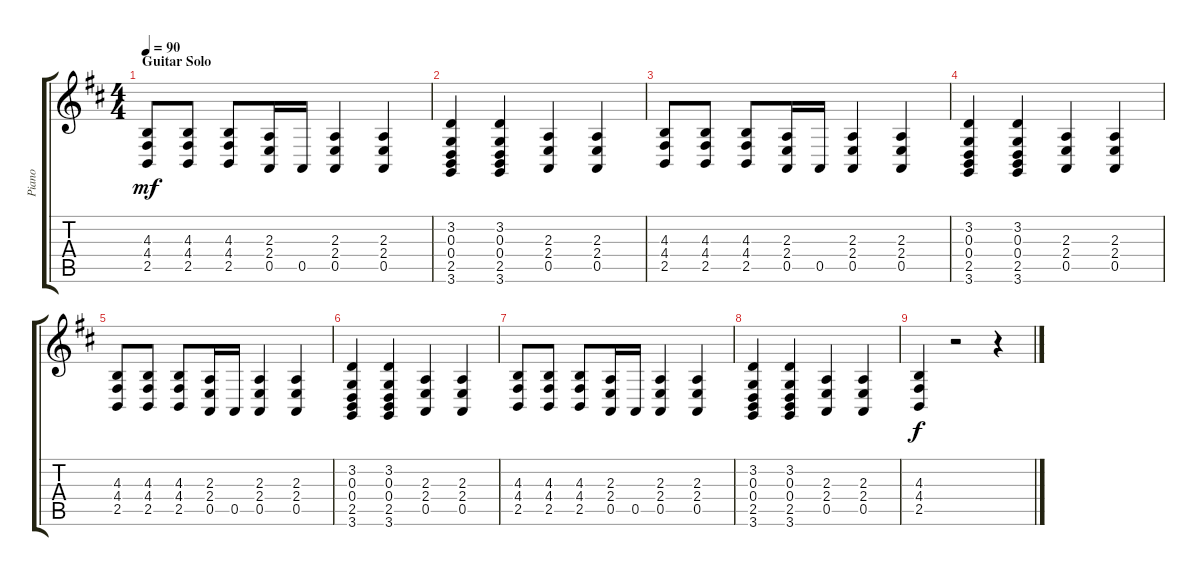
\track ("Piano" "Piano") {instrument acousticgrandpiano}
\staff {score tabs}
\tuning (E4 B3 G3 D3 A2 E2) {hide}
\ts (4 4)
\section ("" "Guitar Solo")
\tempo 90
\clef g2
\ks d
(4.3 4.4 2.5).8{dy mf} (4.3 4.4 2.5).8 (4.3 4.4 2.5).8 (2.3 2.4 0.5).16 0.5.16 (2.3 2.4 0.5).4 (2.3 2.4 0.5).4 |
(3.2 0.3 0.4 2.5 3.6).4 (3.2 0.3 0.4 2.5 3.6).4 (2.3 2.4 0.5).4 (2.3 2.4 0.5).4 |
(4.3 4.4 2.5).8 (4.3 4.4 2.5).8 (4.3 4.4 2.5).8 (2.3 2.4 0.5).16 0.5.16 (2.3 2.4 0.5).4 (2.3 2.4 0.5).4 |
(3.2 0.3 0.4 2.5 3.6).4 (3.2 0.3 0.4 2.5 3.6).4 (2.3 2.4 0.5).4 (2.3 2.4 0.5).4 |
(4.3 4.4 2.5).8 (4.3 4.4 2.5).8 (4.3 4.4 2.5).8 (2.3 2.4 0.5).16 0.5.16 (2.3 2.4 0.5).4 (2.3 2.4 0.5).4 |
(3.2 0.3 0.4 2.5 3.6).4 (3.2 0.3 0.4 2.5 3.6).4 (2.3 2.4 0.5).4 (2.3 2.4 0.5).4 |
(4.3 4.4 2.5).8 (4.3 4.4 2.5).8 (4.3 4.4 2.5).8 (2.3 2.4 0.5).16 0.5.16 (2.3 2.4 0.5).4 (2.3 2.4 0.5).4 |
(3.2 0.3 0.4 2.5 3.6).4 (3.2 0.3 0.4 2.5 3.6).4 (2.3 2.4 0.5).4 (2.3 2.4 0.5).4 |
(4.3 4.4 2.5).4{dy f} r.2 r.4
